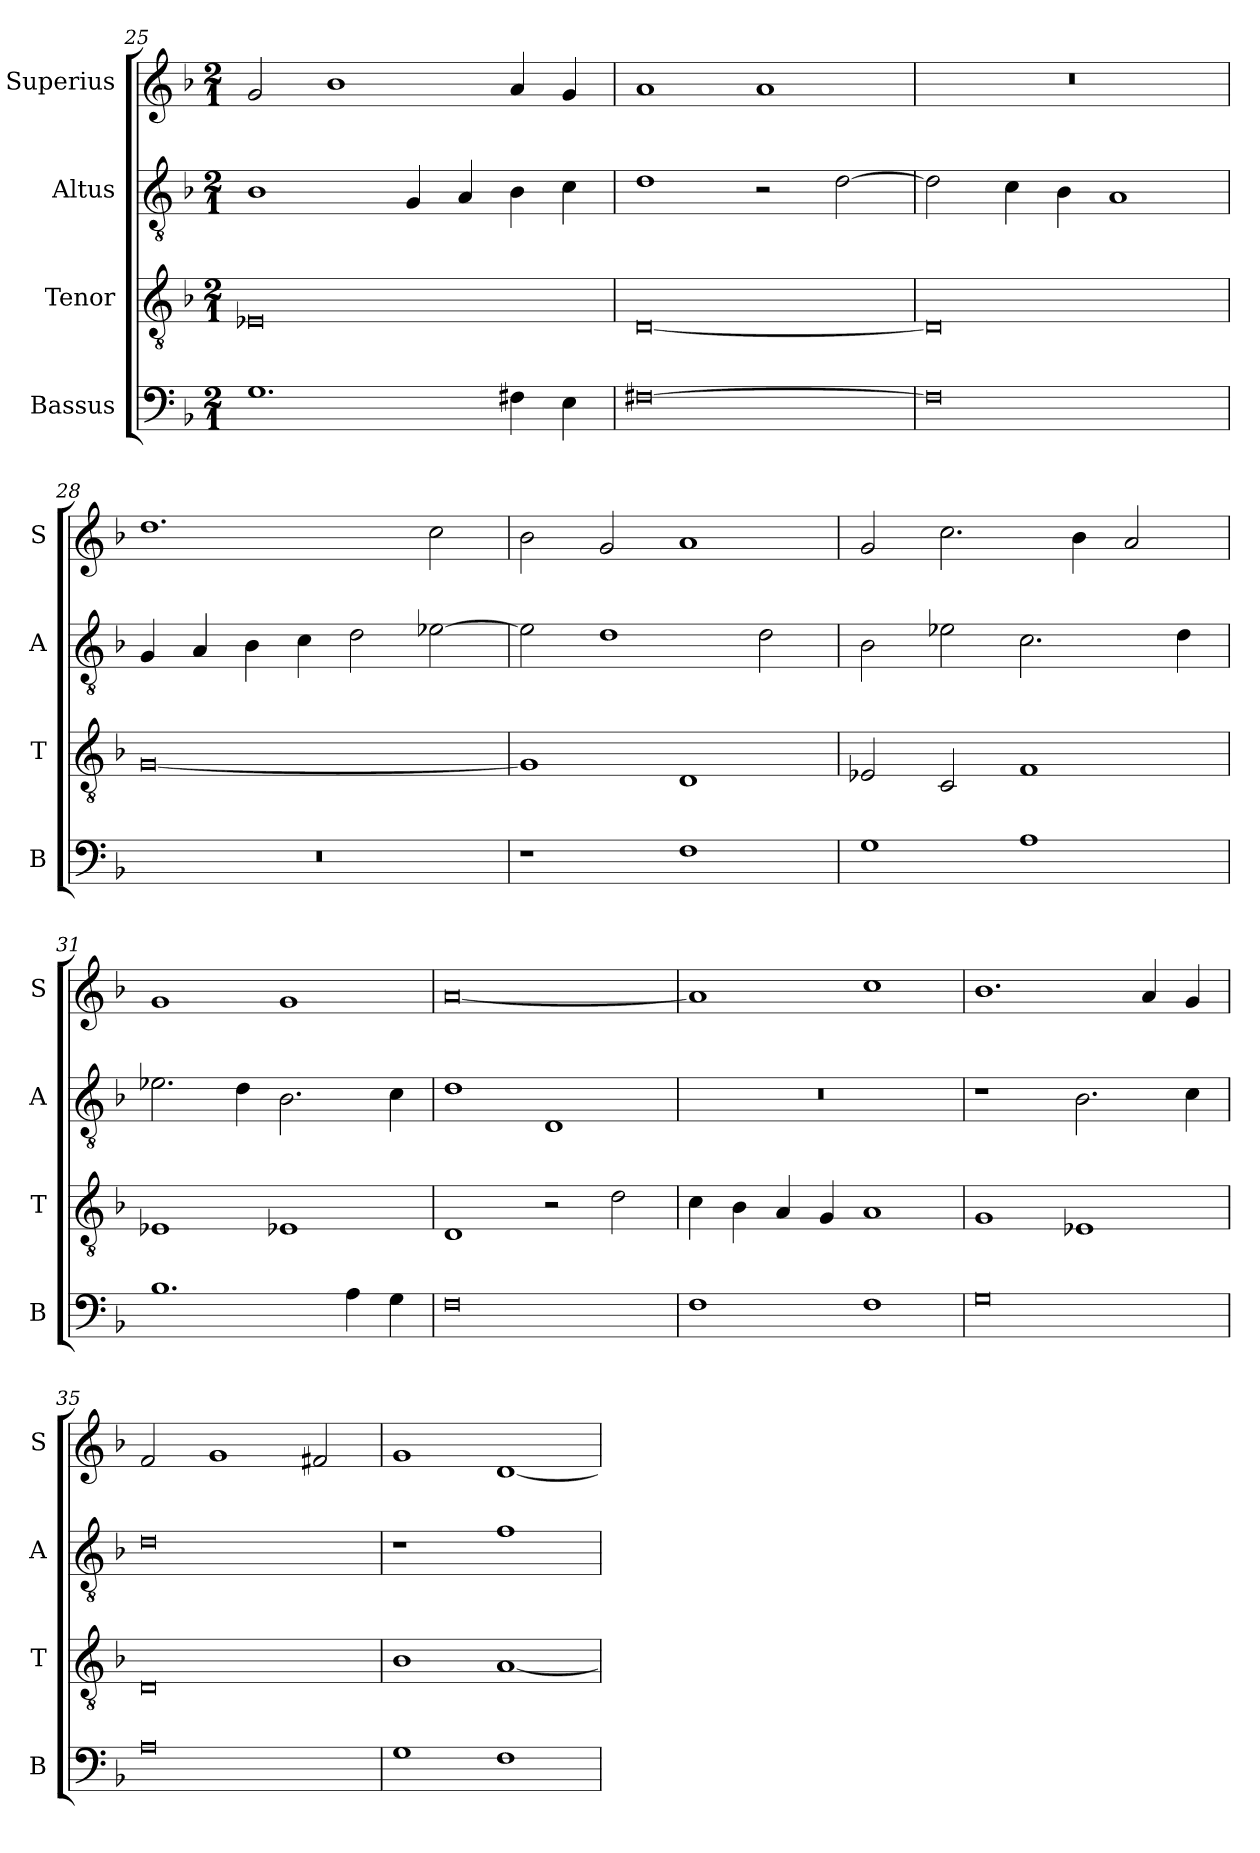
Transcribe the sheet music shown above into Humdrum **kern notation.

**kern	**kern	**kern	**kern
*part4	*part3	*part2	*part1
*staff4	*staff3	*staff2	*staff1
*I"Bassus	*I"Tenor	*I"Altus	*I"Superius
*I'B	*I'T	*I'A	*I'S
*clefF4	*clefGv2	*clefGv2	*clefG2
*k[b-]	*k[b-]	*k[b-]	*k[b-]
*M2/1	*M2/1	*M2/1	*M2/1
=25	=25	=25	=25
1.G	0E-X	1B-	2g/
.	.	.	1b-
.	.	4G/	.
.	.	4A/	.
4F#X\	.	4B-\	4a/
4E\	.	4c\	4g/
=26	=26	=26	=26
[0F#X	[0D	1d	1a
.	.	2r	1a
.	.	[2d\	.
=27	=27	=27	=27
0F#]	0D]	2d\]	0r
.	.	4c\	.
.	.	4B-\	.
.	.	1A	.
=28	=28	=28	=28
0r	[0G	4G/	1.dd
.	.	4A/	.
.	.	4B-\	.
.	.	4c\	.
.	.	2d\	.
.	.	[2e-X\	2cc\
=29	=29	=29	=29
1r	1G]	2e-\]	2b-\
.	.	1d	2g/
1F	1D	.	1a
.	.	2d\	.
=30	=30	=30	=30
1G	2E-X/	2B-\	2g/
.	2C/	2e-X\	2.cc\
1A	1F	2.c\	.
.	.	.	4b-\
.	.	.	2a/
.	.	4d\	.
=31	=31	=31	=31
1.B-	1E-X	2.e-X\	1g
.	.	4d\	.
.	1E-X	2.B-\	1g
4A\	.	.	.
4G\	.	4c\	.
=32	=32	=32	=32
0F	1D	1d	[0a
.	2r	1D	.
.	2d\	.	.
=33	=33	=33	=33
1F	4c\	0r	1a]
.	4B-\	.	.
.	4A/	.	.
.	4G/	.	.
1F	1A	.	1cc
=34	=34	=34	=34
0G	1G	1r	1.b-
.	1E-X	2.B-\	.
.	.	.	4a/
.	.	4c\	4g/
=35	=35	=35	=35
0A	0D	0d	2f/
.	.	.	1g
.	.	.	2f#X/
=36	=36	=36	=36
1G	1B-	1r	1g
1F	[1A	1f	[1d
=	=	=	=
*-	*-	*-	*-
